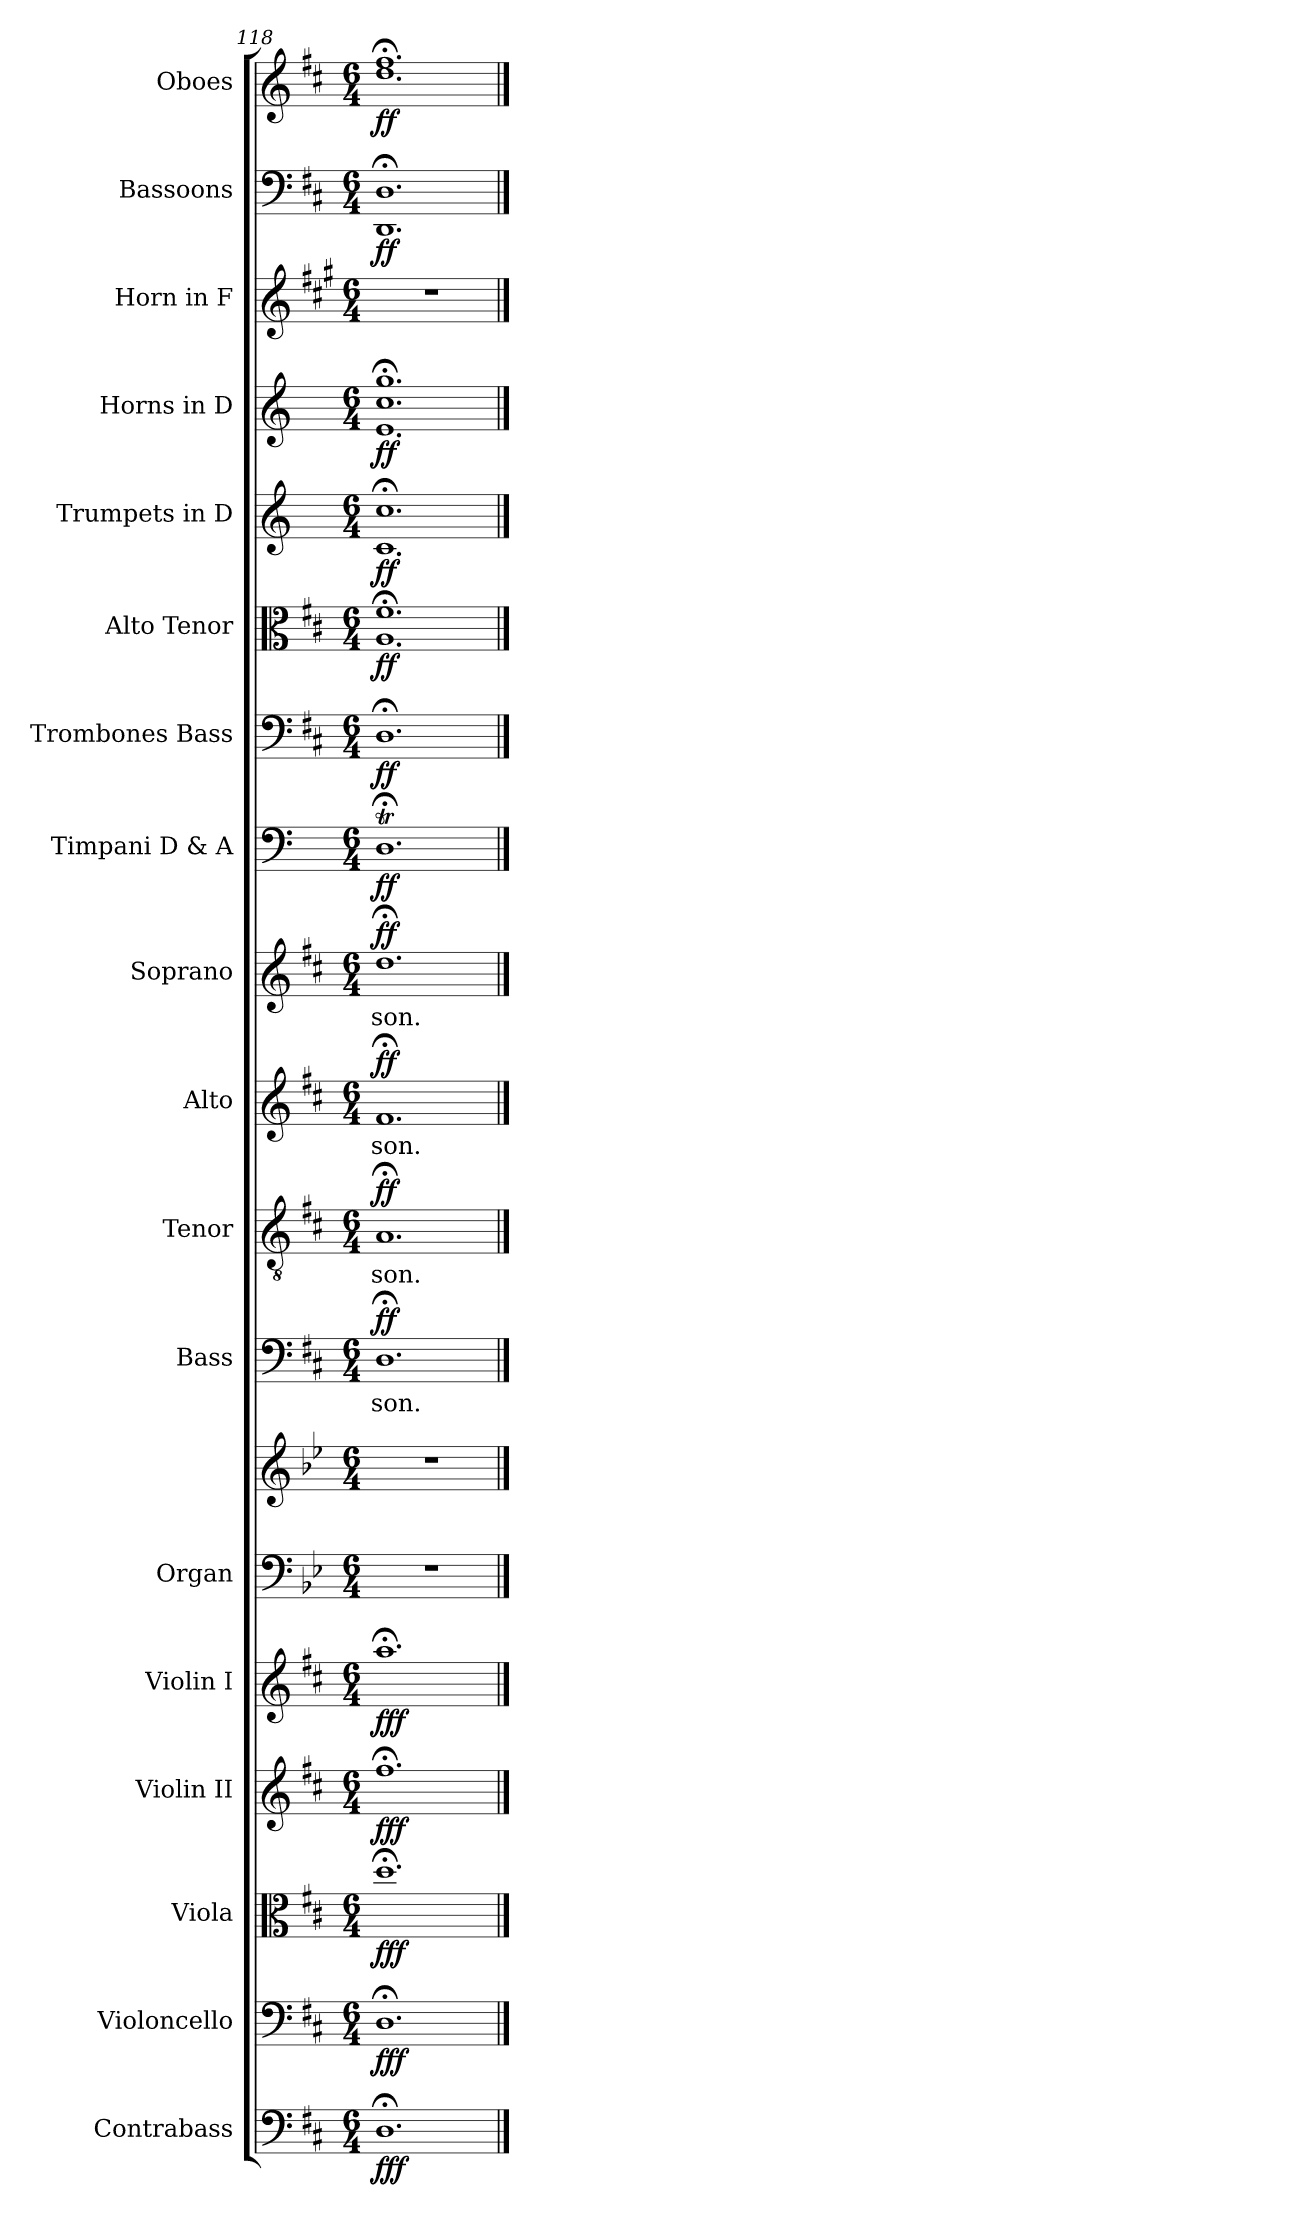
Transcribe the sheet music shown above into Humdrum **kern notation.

**kern	**dynam	**kern	**dynam	**kern	**dynam	**kern	**dynam	**kern	**dynam	**kern	**kern	**kern	**text	**dynam	**kern	**text	**dynam	**kern	**text	**dynam	**kern	**text	**dynam	**kern	**dynam	**kern	**dynam	**kern	**dynam	**kern	**dynam	**kern	**dynam	**kern	**kern	**dynam	**kern	**dynam
*part18	*part18	*part17	*part17	*part16	*part16	*part15	*part15	*part14	*part14	*part13	*part13	*part12	*part12	*part12	*part11	*part11	*part11	*part10	*part10	*part10	*part9	*part9	*part9	*part8	*part8	*part7	*part7	*part6	*part6	*part5	*part5	*part4	*part4	*part3	*part2	*part2	*part1	*part1
*staff19	*staff19	*staff18	*staff18	*staff17	*staff17	*staff16	*staff16	*staff15	*staff15	*staff14	*staff13	*staff12	*staff12	*staff12	*staff11	*staff11	*staff11	*staff10	*staff10	*staff10	*staff9	*staff9	*staff9	*staff8	*staff8	*staff7	*staff7	*staff6	*staff6	*staff5	*staff5	*staff4	*staff4	*staff3	*staff2	*staff2	*staff1	*staff1
*I"Contrabass	*	*I"Violoncello	*	*I"Viola	*	*I"Violin II	*	*I"Violin I	*	*I"Organ	*	*I"Bass	*	*	*I"Tenor	*	*	*I"Alto	*	*	*I"Soprano	*	*	*I"Timpani D & A	*	*I"Trombones  Bass	*	*I"Alto Tenor	*	*I"Trumpets in D	*	*I"Horns in D	*	*I"Horn in F	*I"Bassoons	*	*I"Oboes	*
*I'Cb.	*	*I'Vc.	*	*I'Vla.	*	*I'Vln. II	*	*I'Vln. I	*	*I'Org.	*	*I'B.	*	*	*I'T.	*	*	*I'A.	*	*	*I'S.	*	*	*I'Timp.	*	*	*	*	*	*	*	*	*	*I'Hn.	*I'Bsn.	*	*I'Ob.	*
*clefF4	*	*clefF4	*	*clefC3	*	*clefG2	*	*clefG2	*	*clefF4	*clefG2	*clefF4	*	*	*clefGv2	*	*	*clefG2	*	*	*clefG2	*	*	*clefF4	*	*clefF4	*	*clefC3	*	*clefG2	*	*clefG2	*	*clefG2	*clefF4	*	*clefG2	*
*ITrd7c12	*	*	*	*	*	*	*	*	*	*	*	*	*	*	*ITrd7c12	*	*	*	*	*	*	*	*	*	*	*	*	*	*	*ITrd-1c-2	*	*ITrd6c10	*	*ITrd4c7	*	*	*	*
*k[f#c#]	*	*k[f#c#]	*	*k[f#c#]	*	*k[f#c#]	*	*k[f#c#]	*	*k[b-e-]	*k[b-e-]	*k[f#c#]	*	*	*k[f#c#]	*	*	*k[f#c#]	*	*	*k[f#c#]	*	*	*k[]	*	*k[f#c#]	*	*k[f#c#]	*	*k[f#c#]	*	*k[f#c#]	*	*k[f#c#]	*k[f#c#]	*	*k[f#c#]	*
*D:	*	*D:	*	*D:	*	*D:	*	*D:	*	*B-:	*B-:	*D:	*	*	*D:	*	*	*D:	*	*	*D:	*	*	*C:	*	*D:	*	*D:	*	*D:	*	*D:	*	*D:	*D:	*	*D:	*
*M6/4	*	*M6/4	*	*M6/4	*	*M6/4	*	*M6/4	*	*M6/4	*M6/4	*M6/4	*	*	*M6/4	*	*	*M6/4	*	*	*M6/4	*	*	*M6/4	*	*M6/4	*	*M6/4	*	*M6/4	*	*M6/4	*	*M6/4	*M6/4	*	*M6/4	*
=118	=118	=118	=118	=118	=118	=118	=118	=118	=118	=118	=118	=118	=118	=118	=118	=118	=118	=118	=118	=118	=118	=118	=118	=118	=118	=118	=118	=118	=118	=118	=118	=118	=118	=118	=118	=118	=118	=118
!	!	!	!	!	!	!	!	!	!	!LO:N:vis=1	!LO:N:vis=1	!	!	!	!	!	!	!	!	!	!	!	!	!	!	!	!	!	!	!	!	!	!	!	!	!	!	!
!	!	!	!	!	!	!	!	!	!	!	!	!	!LO:LY:b:color=#000000	!	!	!	!	!	!	!	!	!	!	!	!	!	!	!	!	!	!	!	!	!	!	!	!	!
!	!	!	!	!	!	!	!	!	!	!	!	!	!	!	!	!LO:LY:b:color=#000000	!	!	!	!	!	!	!	!	!	!	!	!	!	!	!	!	!	!	!	!	!	!
!	!	!	!	!	!	!	!	!	!	!	!	!	!	!	!	!	!	!	!LO:LY:b:color=#000000	!	!	!	!	!	!	!	!	!	!	!	!	!	!	!	!	!	!	!
!	!	!	!	!	!	!	!	!	!	!	!	!	!	!	!	!	!	!	!	!	!	!LO:LY:b:color=#000000	!	!	!	!	!	!	!	!	!	!	!	!LO:N:vis=1	!	!	!	!
*	*	*	*	*	*	*	*	*	*	*	*	*	*	*	*	*	*	*	*	*	*	*	*	*	*	*	*	*^	*	*^	*	*^	*	*	*^	*	*^	*
1.DD;i	fff	1.D;i	fff	1.dd;i	fff	1.ff#;i	fff	1.aa;i	fff	1.r	1.r	1.D;i	-son.	ff	1.AA;i	-son.	ff	1.f#;i	-son.	ff	1.dd;i	-son.	ff	1.D;Ti	ff	1.D;i	ff	1.f#;i	1.Ai	ff	1.dd;i	1.di	ff	1.di; 1.ai;	1.F#i	ff	1.r	1.D;i	1.DDi	ff	1.ff#;i	1.ddi	ff
*	*	*	*	*	*	*	*	*	*	*	*	*	*	*	*	*	*	*	*	*	*	*	*	*	*	*	*	*v	*v	*	*	*	*	*v	*v	*	*	*v	*v	*	*v	*v	*
*	*	*	*	*	*	*	*	*	*	*	*	*	*	*	*	*	*	*	*	*	*	*	*	*	*	*	*	*	*	*v	*v	*	*	*	*	*	*	*	*
==	==	==	==	==	==	==	==	==	==	==	==	==	==	==	==	==	==	==	==	==	==	==	==	==	==	==	==	==	==	==	==	==	==	==	==	==	==	==
*-	*-	*-	*-	*-	*-	*-	*-	*-	*-	*-	*-	*-	*-	*-	*-	*-	*-	*-	*-	*-	*-	*-	*-	*-	*-	*-	*-	*-	*-	*-	*-	*-	*-	*-	*-	*-	*-	*-
